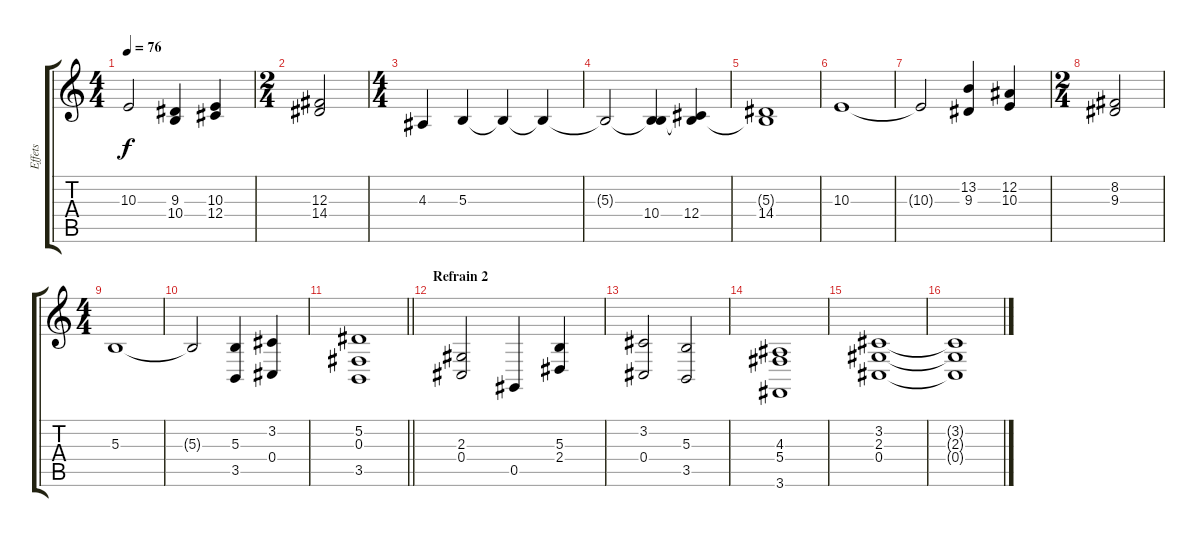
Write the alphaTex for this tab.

\track ("Effets" "Effets") {instrument synthstrings2}
\staff {score tabs}
\tuning (Eb4 Bb3 Gb3 Db3 Ab2 Eb2) {hide}
\ts (4 4)
\tempo 76
\clef g2
\ks c
10.3{t}.2{dy f} (9.3 10.4).4 (10.3 12.4).4 |
\ts (2 4)
(12.3 14.4).2 |
\ts (4 4)
4.3.4 5.3.4 5.3{t}.4 5.3{t}.4 |
5.3{t}.2 (5.3{t} 10.4).4 (5.3{t} 12.4).4 |
(5.3{t} 14.4).1 |
10.3.1 |
10.3{t}.2 (13.2 9.3).4 (12.2 10.3).4 |
\ts (2 4)
(8.2 9.3).2 |
\ts (4 4)
5.3.1 |
5.3{t}.2 (5.3 3.5).4 (3.2 0.4).4 |
\barLineRight lightlight
(5.2 0.3 3.5).1 |
\section ("" "Refrain 2")
(2.3 0.4).2 0.5.4 (5.3 2.4).4 |
(3.2 0.4).2 (5.3 3.5).2 |
(4.3 5.4 3.6).1 |
(3.2 2.3 0.4).1{volume 4} |
(3.2{t} 2.3{t} 0.4{t}).1
